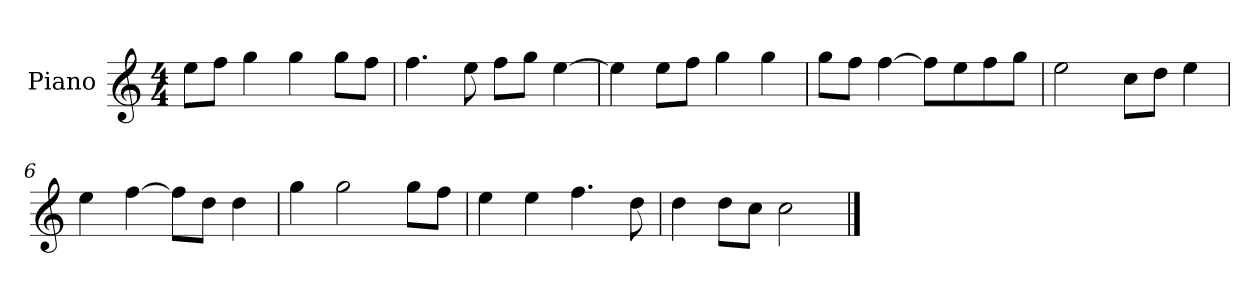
**kern
*part1
*staff1
*I"Piano
*I'P-no
*clefG2
*k[]
*M4/4
*MM90
=1
8ee\L
8ff\J
4gg\
4gg\
8gg\L
8ff\J
=2
4.ff\
8ee\
8ff\L
8gg\J
[4ee\
=3
4ee\]
8ee\L
8ff\J
4gg\
4gg\
=4
8gg\L
8ff\J
[4ff\
8ff\L]
8ee\
8ff\
8gg\J
=5
2ee\
8cc\L
8dd\J
4ee\
=6
4ee\
[4ff\
8ff\L]
8dd\J
4dd\
=7
4gg\
2gg\
8gg\L
8ff\J
!!LO:LB:g=z
=8
4ee\
4ee\
4.ff\
8dd\
=9
4dd\
8dd\L
8cc\J
2cc\
==
*-
